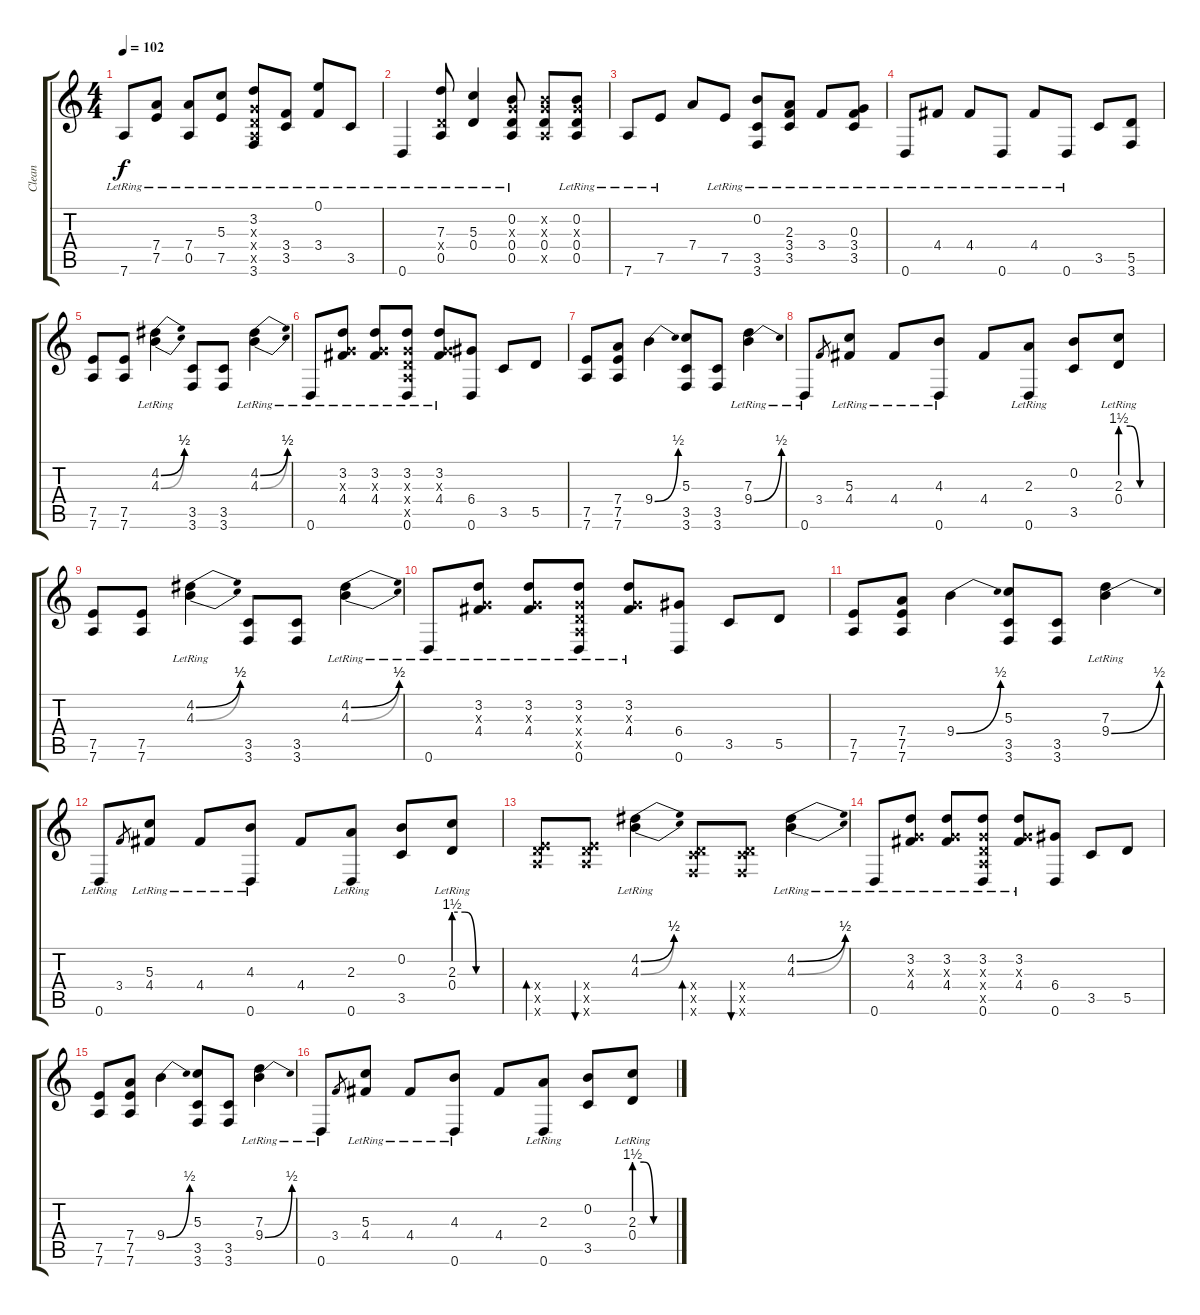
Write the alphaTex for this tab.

\track ("Clean" "Clean") {instrument acousticguitarsteel}
\staff {score tabs}
\tuning (E4 B3 G3 D3 A2 D2) {hide}
\ts (4 4)
\tempo 102
\clef g2
\ks c
7.6{lr}.8{dy f} (7.4 7.5{lr}).8 (7.4{lr} 0.5).8 (5.3{lr} 7.5{lr}).8 (3.2{lr} 0.3{x} 0.4{x} 0.5{x} 3.6{lr}).8 (3.4 3.5{lr}).8 (0.1{lr} 3.4{lr}).8 3.5{lr}.8 |
0.6{lr}.4 (7.3{lr} 0.4{x} 0.5).8 (5.3{lr} 0.4{lr}).4 (0.2{lr} 0.3{x} 0.4 0.5{lr}).8 (0.2{x} 0.3{x} 0.4 0.5{x}).8 (0.2{lr} 0.3{x} 0.4 0.5{lr}).8 |
7.6{lr}.8 7.5{lr}.8 7.4.8 7.5{lr}.8 (0.2{lr} 3.5 3.6{lr}).8 (2.3{lr} 3.4 3.5{lr}).8 3.4{lr}.8 (0.3{lr} 3.4 3.5{lr}).8 |
0.6{lr}.8 4.4{lr}.8 4.4{lr}.8 0.6{lr}.8 4.4{lr}.8 0.6{lr}.8 3.5.8 (5.5 3.6).8 |
(7.5 7.6).8 (7.5 7.6).8 (4.2{be (bend 0 0 60 2)} 4.3{be (bend 0 0 60 2) lr}).4 (3.5 3.6).8 (3.5 3.6).8 (4.2{be (bend 0 0 60 2)} 4.3{be (bend 0 0 60 2) lr}).4 |
0.6{lr}.8 (3.2{lr} 0.3{x} 4.4{lr}).8 (3.2{lr} 0.3{x} 4.4{lr}).8 (3.2{lr} 0.3{x} 0.4{x} 0.5{x} 0.6).8 (3.2{lr} 0.3{x} 4.4).8 (6.4 0.6).8 3.5.8 5.5.8 |
(7.5 7.6).8 (7.4 7.5 7.6).8 9.4{be (bend 0 0 60 2)}.4 (5.3 3.5 3.6).8 (3.5 3.6).8 (7.3{lr} 9.4{be (bend 0 0 60 2)}).4 |
0.6{lr}.8 3.4.8{gr} (5.3{lr} 4.4{lr}).8 4.4{lr}.8 (4.3{lr} 0.6).8 4.4.8 (2.3{lr} 0.6).8 (0.2 3.5).8 (2.3{be (custom 0 6 15 6 30 0 60 0) lr} 0.4).8 |
(7.5 7.6).8 (7.5 7.6).8 (4.2{be (bend 0 0 60 2)} 4.3{be (bend 0 0 60 2) lr}).4 (3.5 3.6).8 (3.5 3.6).8 (4.2{be (bend 0 0 60 2)} 4.3{be (bend 0 0 60 2) lr}).4 |
0.6{lr}.8 (3.2{lr} 0.3{x} 4.4{lr}).8 (3.2{lr} 0.3{x} 4.4{lr}).8 (3.2{lr} 0.3{x} 0.4{x} 0.5{x} 0.6).8 (3.2{lr} 0.3{x} 4.4).8 (6.4 0.6).8 3.5.8 5.5.8 |
(7.5 7.6).8 (7.4 7.5 7.6).8 9.4{be (bend 0 0 60 2)}.4 (5.3 3.5 3.6).8 (3.5 3.6).8 (7.3{lr} 9.4{be (bend 0 0 60 2)}).4 |
0.6{lr}.8 3.4.8{gr} (5.3{lr} 4.4{lr}).8 4.4{lr}.8 (4.3{lr} 0.6).8 4.4.8 (2.3{lr} 0.6).8 (0.2 3.5).8 (2.3{be (custom 0 6 15 6 30 0 60 0) lr} 0.4).8 |
(0.4{x} 7.5{x} 7.6{x}).8{bd 60} (0.4{x} 7.5{x} 7.6{x}).8{bu 60} (4.2{be (bend 0 0 60 2)} 4.3{be (bend 0 0 60 2) lr}).4 (0.4{x} 3.5{x} 3.6{x}).8{bd 60} (0.4{x} 3.5{x} 3.6{x}).8{bu 60} (4.2{be (bend 0 0 60 2)} 4.3{be (bend 0 0 60 2) lr}).4 |
0.6{lr}.8 (3.2{lr} 0.3{x} 4.4{lr}).8 (3.2{lr} 0.3{x} 4.4{lr}).8 (3.2{lr} 0.3{x} 0.4{x} 0.5{x} 0.6).8 (3.2{lr} 0.3{x} 4.4).8 (6.4 0.6).8 3.5.8 5.5.8 |
(7.5 7.6).8 (7.4 7.5 7.6).8 9.4{be (bend 0 0 60 2)}.4 (5.3 3.5 3.6).8 (3.5 3.6).8 (7.3{lr} 9.4{be (bend 0 0 60 2)}).4 |
0.6{lr}.8 3.4.8{gr} (5.3{lr} 4.4{lr}).8 4.4{lr}.8 (4.3{lr} 0.6).8 4.4.8 (2.3{lr} 0.6).8 (0.2 3.5).8 (2.3{be (custom 0 6 15 6 30 0 60 0) lr} 0.4).8
